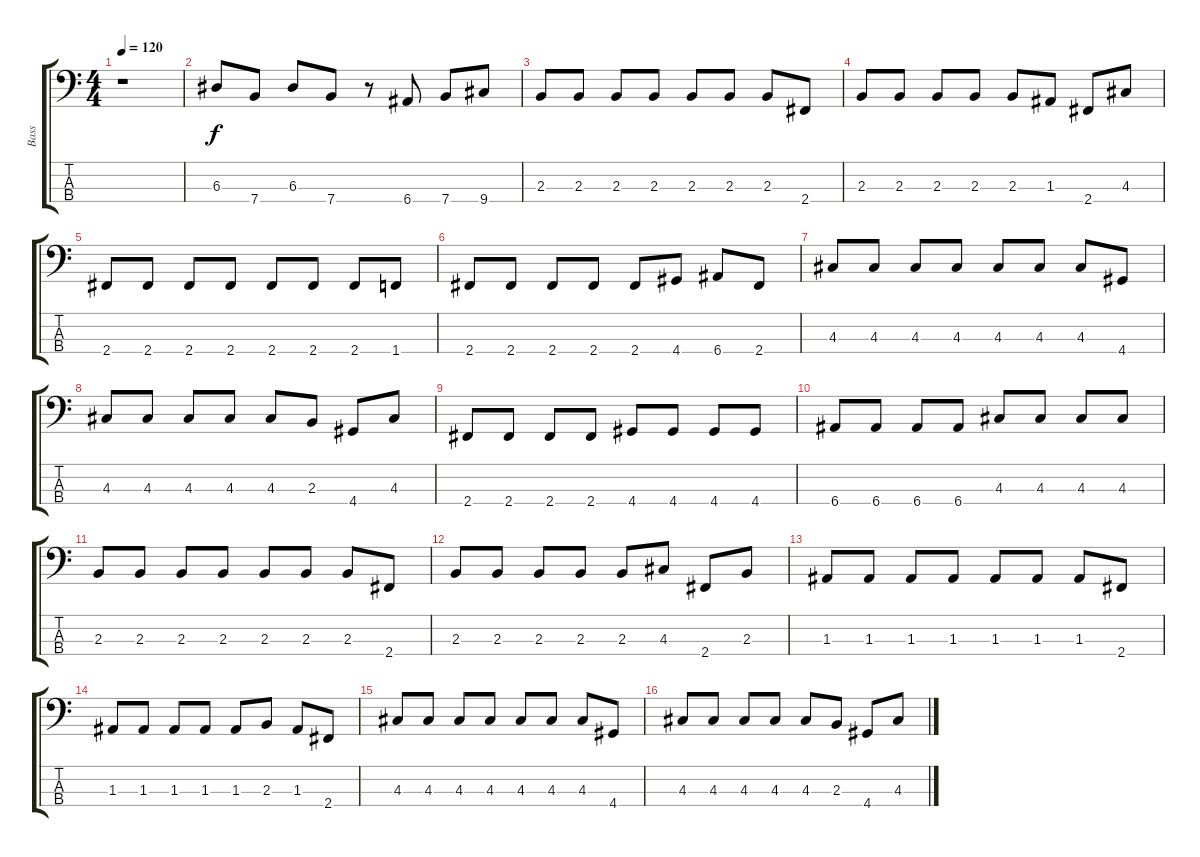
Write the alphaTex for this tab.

\track ("Bass" "Bass") {instrument electricbasspick}
\staff {score tabs}
\tuning (G2 D2 A1 E1) {hide}
\ts (4 4)
\tempo 120
\clef f4
\ks c
r.1{dy f} |
6.3.8 7.4.8 6.3.8 7.4.8 r.8 6.4.8 7.4.8 9.4.8 |
2.3.8 2.3.8 2.3.8 2.3.8 2.3.8 2.3.8 2.3.8 2.4.8 |
2.3.8 2.3.8 2.3.8 2.3.8 2.3.8 1.3.8 2.4.8 4.3.8 |
2.4.8 2.4.8 2.4.8 2.4.8 2.4.8 2.4.8 2.4.8 1.4.8 |
2.4.8 2.4.8 2.4.8 2.4.8 2.4.8 4.4.8 6.4.8 2.4.8 |
4.3.8 4.3.8 4.3.8 4.3.8 4.3.8 4.3.8 4.3.8 4.4.8 |
4.3.8 4.3.8 4.3.8 4.3.8 4.3.8 2.3.8 4.4.8 4.3.8 |
2.4.8 2.4.8 2.4.8 2.4.8 4.4.8 4.4.8 4.4.8 4.4.8 |
6.4.8 6.4.8 6.4.8 6.4.8 4.3.8 4.3.8 4.3.8 4.3.8 |
2.3.8 2.3.8 2.3.8 2.3.8 2.3.8 2.3.8 2.3.8 2.4.8 |
2.3.8 2.3.8 2.3.8 2.3.8 2.3.8 4.3.8 2.4.8 2.3.8 |
1.3.8 1.3.8 1.3.8 1.3.8 1.3.8 1.3.8 1.3.8 2.4.8 |
1.3.8 1.3.8 1.3.8 1.3.8 1.3.8 2.3.8 1.3.8 2.4.8 |
4.3.8 4.3.8 4.3.8 4.3.8 4.3.8 4.3.8 4.3.8 4.4.8 |
4.3.8 4.3.8 4.3.8 4.3.8 4.3.8 2.3.8 4.4.8 4.3.8
